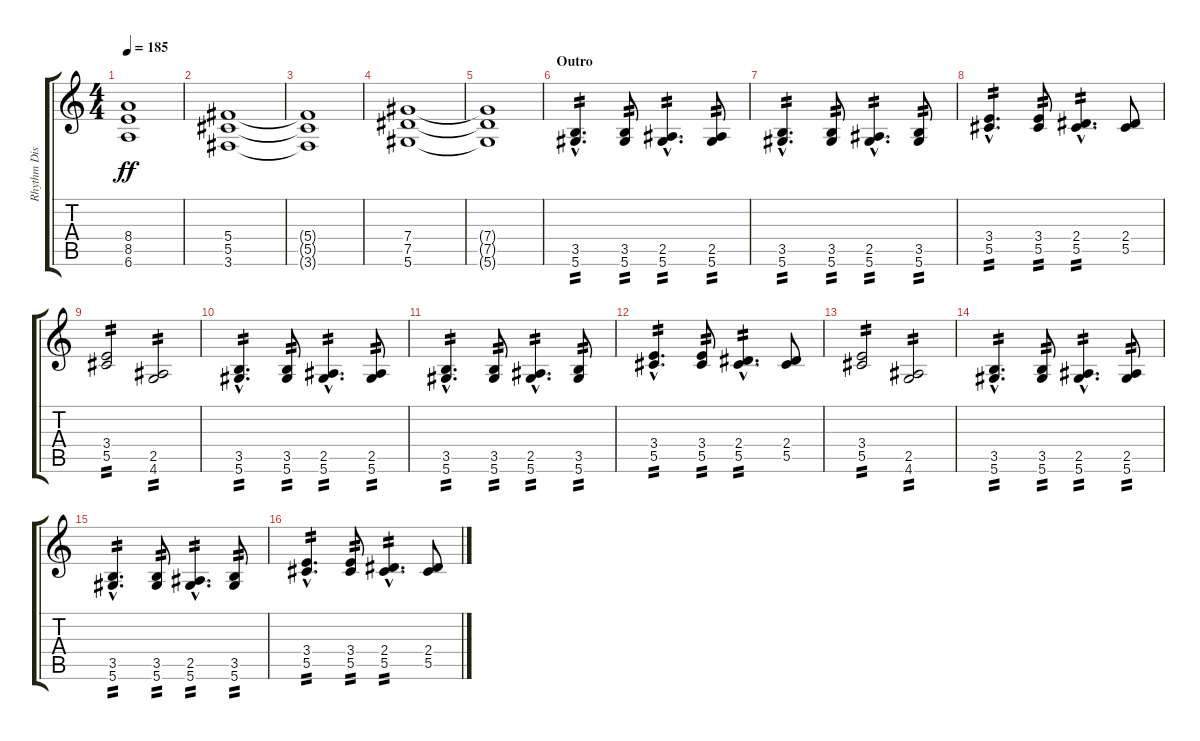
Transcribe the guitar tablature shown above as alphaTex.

\track ("Rhythm Distortion" "Rhythm Dis") {instrument distortionguitar}
\staff {score tabs}
\tuning (Eb4 Bb3 Gb3 Db3 Ab2 Eb2) {hide}
\ts (4 4)
\tempo 185
\clef g2
\ks c
(8.4{t} 8.5{t} 6.6{t}).1{dy ff} |
(5.4 5.5 3.6).1 |
(5.4{t} 5.5{t} 3.6{t}).1 |
(7.4 7.5 5.6).1 |
(7.4{t} 7.5{t} 5.6{t}).1 |
\section ("" "Outro")
(3.5{hac} 5.6{hac}).4{d tp 2 balance 0} (3.5 5.6).8{tp 2} (2.5{hac} 5.6{hac}).4{d tp 2} (2.5 5.6).8{tp 2} |
(3.5{hac} 5.6{hac}).4{d tp 2} (3.5 5.6).8{tp 2} (2.5{hac} 5.6{hac}).4{d tp 2} (3.5 5.6).8{tp 2} |
(3.4{hac} 5.5{hac}).4{d tp 2} (3.4 5.5).8{tp 2} (2.4{hac} 5.5{hac}).4{d tp 2} (2.4 5.5).8 |
(3.4 5.5).2{tp 2} (2.5 4.6).2{tp 2} |
(3.5{hac} 5.6{hac}).4{d tp 2} (3.5 5.6).8{tp 2} (2.5{hac} 5.6{hac}).4{d tp 2} (2.5 5.6).8{tp 2} |
(3.5{hac} 5.6{hac}).4{d tp 2} (3.5 5.6).8{tp 2} (2.5{hac} 5.6{hac}).4{d tp 2} (3.5 5.6).8{tp 2} |
(3.4{hac} 5.5{hac}).4{d tp 2} (3.4 5.5).8{tp 2} (2.4{hac} 5.5{hac}).4{d tp 2} (2.4 5.5).8 |
(3.4 5.5).2{tp 2} (2.5 4.6).2{tp 2} |
(3.5{hac} 5.6{hac}).4{d tp 2} (3.5 5.6).8{tp 2} (2.5{hac} 5.6{hac}).4{d tp 2} (2.5 5.6).8{tp 2} |
(3.5{hac} 5.6{hac}).4{d tp 2} (3.5 5.6).8{tp 2} (2.5{hac} 5.6{hac}).4{d tp 2} (3.5 5.6).8{tp 2} |
(3.4{hac} 5.5{hac}).4{d tp 2} (3.4 5.5).8{tp 2} (2.4{hac} 5.5{hac}).4{d tp 2} (2.4 5.5).8
